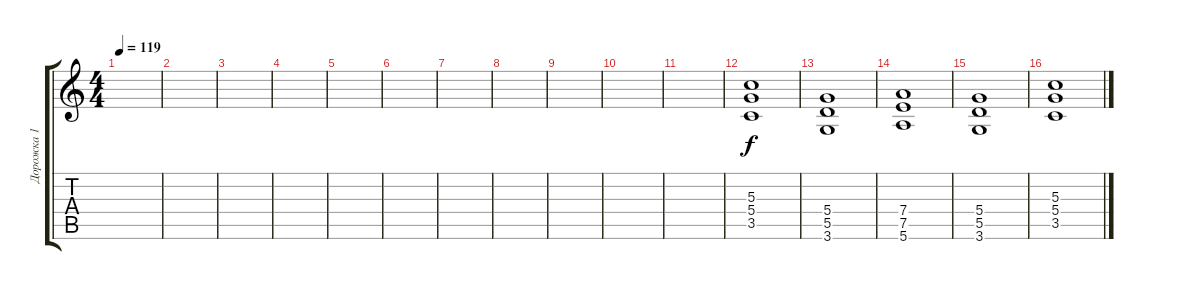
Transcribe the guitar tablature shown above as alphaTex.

\track ("Дорожка 1" "Дорожка 1") {instrument distortionguitar}
\staff {score tabs}
\tuning (E4 B3 G3 D3 A2 E2) {hide}
\ts (4 4)
\tempo 119
\clef g2
\ks c
|
|
|
|
|
|
|
|
|
|
|
(5.3 5.4 3.5).1{instrument distortionguitar} |
(5.4 5.5 3.6).1 |
(7.4 7.5 5.6).1 |
(5.4 5.5 3.6).1 |
(5.3 5.4 3.5).1
